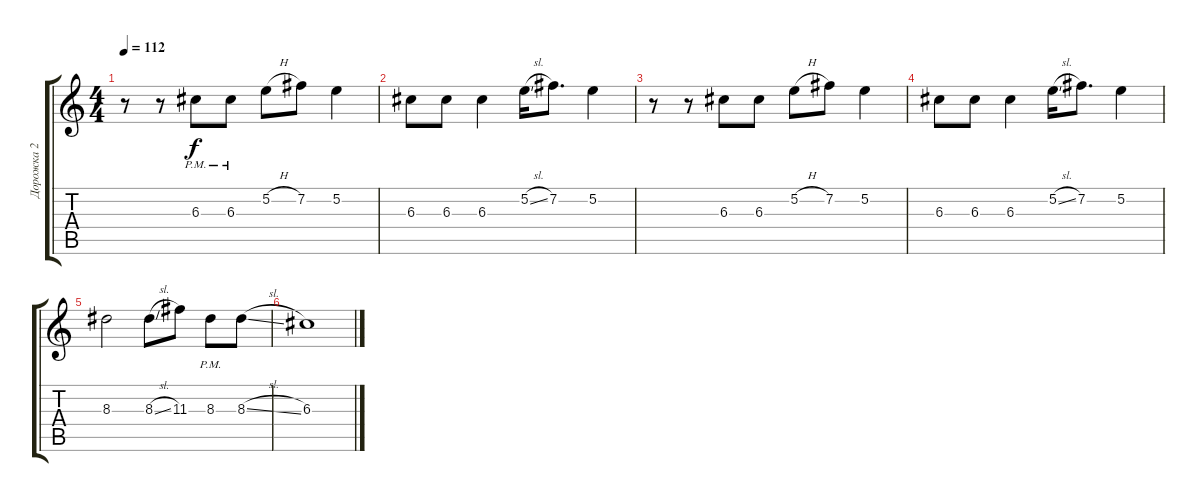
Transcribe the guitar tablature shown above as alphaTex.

\track ("Дорожка 2" "Дорожка 2") {instrument acousticguitarsteel}
\staff {score tabs}
\tuning (E4 B3 G3 D3 A2 E2) {hide}
\ts (4 4)
\tempo 112
\clef g2
\ks c
r.8{dy f} r.8 6.3{pm}.8 6.3{pm}.8 5.2{h}.8 7.2.8 5.2.4 |
6.3.8 6.3.8 6.3.4 5.2{sl}.16 7.2.8{d} 5.2.4 |
r.8 r.8 6.3.8 6.3.8 5.2{h}.8 7.2.8 5.2.4 |
6.3.8 6.3.8 6.3.4 5.2{sl}.16 7.2.8{d} 5.2.4 |
8.3.2 8.3{sl}.8 11.3.8 8.3{pm}.8 8.3{sl}.8 |
6.3.1
